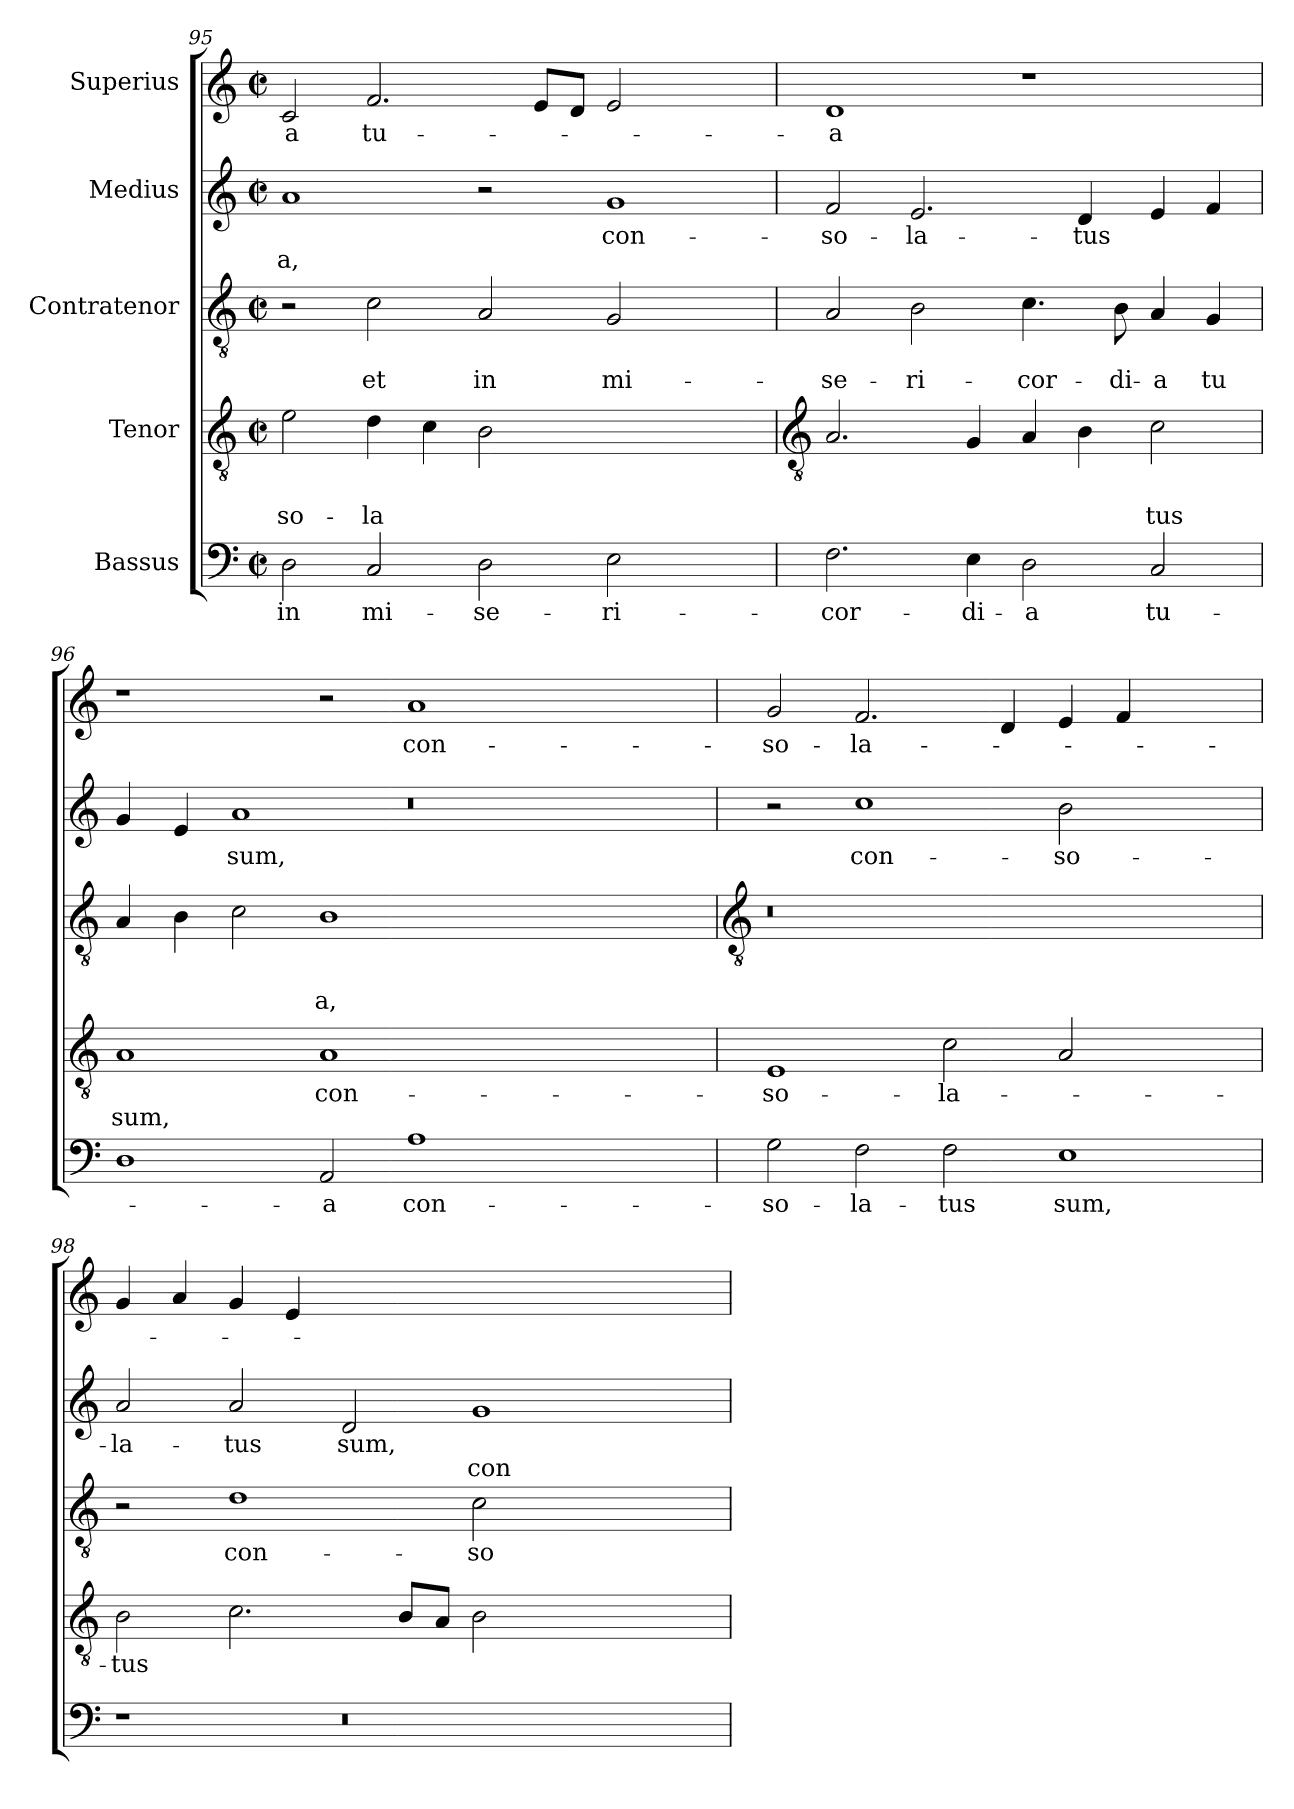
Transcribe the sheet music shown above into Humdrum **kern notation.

**kern	**text	**kern	**text	**text	**kern	**text	**text	**kern	**text	**text	**kern	**text
*part5	*part5	*part4	*part4	*part4	*part3	*part3	*part3	*part2	*part2	*part2	*part1	*part1
*staff5	*staff5	*staff4	*staff4	*staff4	*staff3	*staff3	*staff3	*staff2	*staff2	*staff2	*staff1	*staff1
*I"Bassus	*	*I"Tenor	*	*	*I"Contratenor	*	*	*I"Medius	*	*	*I"Superius	*
!!LO:LB:g=z
*clefF4	*	*clefGv2	*	*	*clefGv2	*	*	*clefG2	*	*	*clefG2	*
*k[]	*	*k[]	*	*	*k[]	*	*	*k[]	*	*	*k[]	*
*C:	*	*C:	*	*	*C:	*	*	*C:	*	*	*C:	*
*M4/2	*	*M4/2	*	*	*M4/2	*	*	*M4/2	*	*	*M4/2	*
*met(c|)	*	*met(c|)	*	*	*met(c|)	*	*	*met(c|)	*	*	*met(c|)	*
=95	=95	=95	=95	=95	=95	=95	=95	=95	=95	=95	=95	=95
!	!LO:LY:b	!	!	!LO:LY:b	!	!	!	!	!	!LO:LY:b	!	!LO:LY:b
2D	in	2e	.	-so-	2r	.	.	1a	.	a,	2c	a
!	!LO:LY:b	!	!	!LO:LY:b	!	!	!LO:LY:b	!	!	!	!	!LO:LY:b
2C	mi-	4d	.	-la	2c	.	et	.	.	.	2.f	tu-
.	.	4c	.	.	.	.	.	.	.	.	.	.
!	!LO:LY:b	!	!	!	!	!	!LO:LY:b	!	!	!	!	!
2D	-se-	2B	.	.	2A	.	in	2r	.	.	.	.
.	.	.	.	.	.	.	.	.	.	.	8eL	.
.	.	.	.	.	.	.	.	.	.	.	8dJ	.
!	!LO:LY:b	!	!	!	!	!	!LO:LY:b	!	!LO:LY:b	!	!	!
2E	-ri-	1ryy	.	.	2G	.	mi-	1g	con-	.	2e	.
2ryy	.	.	.	.	2ryy	.	.	.	.	.	2ryy	.
!!LO:LB:g=z
=95A	=95A	=95A	=95A	=95A	=95A	=95A	=95A	=95A	=95A	=95A	=95A	=95A
*	*	*clefGv2	*	*	*	*	*	*	*	*	*	*
!	!LO:LY:b	!	!	!	!	!	!LO:LY:b	!	!LO:LY:b	!	!	!LO:LY:b
2.F	-cor-	2.A	.	.	2A	.	-se-	2f	-so-	.	1d	-a
!	!	!	!	!	!	!	!LO:LY:b	!	!LO:LY:b	!	!	!
.	.	.	.	.	2B	.	-ri-	2.e	-la-	.	.	.
!	!LO:LY:b	!	!	!	!	!	!	!	!	!	!	!
4E	-di-	4G	.	.	.	.	.	.	.	.	.	.
!	!LO:LY:b	!	!	!	!	!	!LO:LY:b	!	!	!	!	!
2D	-a	4A	.	.	4.c	.	-cor-	.	.	.	1r	.
!	!	!	!	!	!	!	!	!	!LO:LY:b	!	!	!
.	.	4B	.	.	.	.	.	4d	-tus	.	.	.
!	!	!	!	!	!	!	!LO:LY:b	!	!	!	!	!
.	.	.	.	.	8B	.	-di-	.	.	.	.	.
!	!LO:LY:b	!	!	!LO:LY:b	!	!	!LO:LY:b	!	!	!	!	!
2C	tu-	2c	.	tus	4A	.	-a	4e	.	.	.	.
!	!	!	!	!	!	!	!LO:LY:b	!	!	!	!	!
.	.	.	.	.	4G	.	tu	4f	.	.	.	.
=96A	=96A	=96A	=96A	=96A	=96A	=96A	=96A	=96A	=96A	=96A	=96A	=96A
!	!	!	!	!LO:LY:b	!	!	!	!	!	!	!	!
1D	.	1A	.	sum,	4A	.	.	4g	.	.	1r	.
.	.	.	.	.	4B	.	.	4e	.	.	.	.
!	!	!	!	!	!	!	!	!	!LO:LY:b	!	!	!
.	.	.	.	.	2c	.	.	1a	sum,	.	.	.
!	!LO:LY:b	!	!LO:LY:b	!	!	!	!LO:LY:b	!	!	!	!	!
2AA	-a	1A	con-	.	1B	.	a,	.	.	.	2r	.
!	!LO:LY:b	!	!	!	!	!	!	!	!	!	!	!LO:LY:b
1A	con-	.	.	.	.	.	.	0r	.	.	1a	con-
.	.	1.ryy	.	.	1.ryy	.	.	.	.	.	.	.
1ryy	.	.	.	.	.	.	.	.	.	.	1ryy	.
!!LO:LB:g=z
=97A	=97A	=97A	=97A	=97A	=97A	=97A	=97A	=97A	=97A	=97A	=97A	=97A
*	*	*	*	*	*clefGv2	*	*	*	*	*	*	*
!	!LO:LY:b	!	!LO:LY:b	!	!	!	!	!	!	!	!	!LO:LY:b
2G	-so-	1E	-so-	.	0r	.	.	2r	.	.	2g	-so-
!	!LO:LY:b	!	!	!	!	!	!	!	!LO:LY:b	!	!	!LO:LY:b
2F	-la-	.	.	.	.	.	.	1cc	con-	.	2.f	-la-
!	!LO:LY:b	!	!LO:LY:b	!	!	!	!	!	!	!	!	!
2F	-tus	2c	-la-	.	.	.	.	.	.	.	.	.
.	.	.	.	.	.	.	.	.	.	.	4d	.
!	!LO:LY:b	!	!	!	!	!	!	!	!LO:LY:b	!	!	!
1E	sum,	2A	.	.	.	.	.	2b	-so-	.	4e	.
.	.	.	.	.	.	.	.	.	.	.	4f	.
.	.	2ryy	.	.	2ryy	.	.	2ryy	.	.	2ryy	.
!!LO:LB:g=z
=98A	=98A	=98A	=98A	=98A	=98A	=98A	=98A	=98A	=98A	=98A	=98A	=98A
!	!	!	!LO:LY:b	!	!	!	!	!	!LO:LY:b	!	!	!
1r	.	2B	-tus	.	2r	.	.	2a	-la-	.	4g	.
.	.	.	.	.	.	.	.	.	.	.	4a	.
!	!	!	!	!	!	!LO:LY:b	!	!	!LO:LY:b	!	!	!
.	.	2.c	.	.	1d	con-	.	2a	-tus	.	4g	.
.	.	.	.	.	.	.	.	.	.	.	4e	.
!	!	!	!	!	!	!	!	!	!LO:LY:b	!	!	!
0r	.	.	.	.	.	.	.	2d	sum,	.	[2gyy	.
.	.	8BL	.	.	.	.	.	.	.	.	.	.
.	.	8AJ	.	.	.	.	.	.	.	.	.	.
!	!	!	!	!	!	!LO:LY:b	!	!	!	!LO:LY:b	!	!
.	.	2B	.	.	2c	-so-	.	1g	.	con-	1.ryy	.
.	.	1ryy	.	.	1ryy	.	.	.	.	.	.	.
.	.	.	.	.	.	.	.	2ryy	.	.	.	.
=	=	=	=	=	=	=	=	=	=	=	=	=
*-	*-	*-	*-	*-	*-	*-	*-	*-	*-	*-	*-	*-
